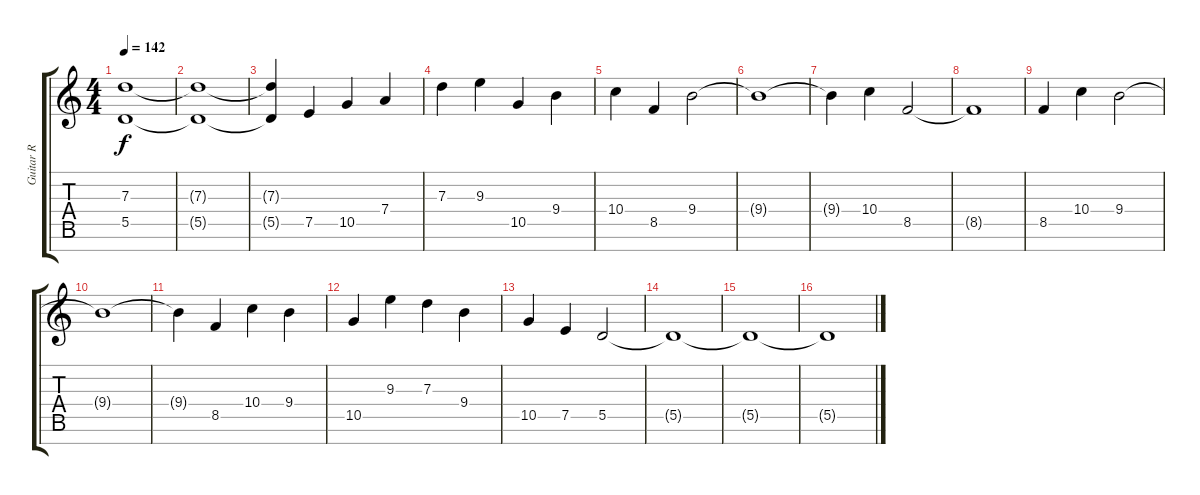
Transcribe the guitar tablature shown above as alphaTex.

\track ("Guitar R" "Guitar R") {instrument overdrivenguitar}
\staff {score tabs}
\tuning (E4 B3 G3 D3 A2 E2 B1) {hide}
\ts (4 4)
\tempo 142
\clef g2
\ks c
(7.3 5.5).1{dy f} |
(7.3{t} 5.5{t}).1 |
(7.3{t} 5.5{t}).4 7.5.4 10.5.4 7.4.4 |
7.3.4 9.3.4 10.5.4 9.4.4 |
10.4.4 8.5.4 9.4.2 |
9.4{t}.1 |
9.4{t}.4 10.4.4 8.5.2 |
8.5{t}.1 |
8.5.4{volume 10} 10.4.4 9.4.2 |
9.4{t}.1 |
9.4{t}.4 8.5.4 10.4.4 9.4.4 |
10.5.4 9.3.4 7.3.4 9.4.4 |
10.5.4 7.5.4 5.5.2 |
5.5{t}.1 |
5.5{t}.1 |
5.5{t}.1
